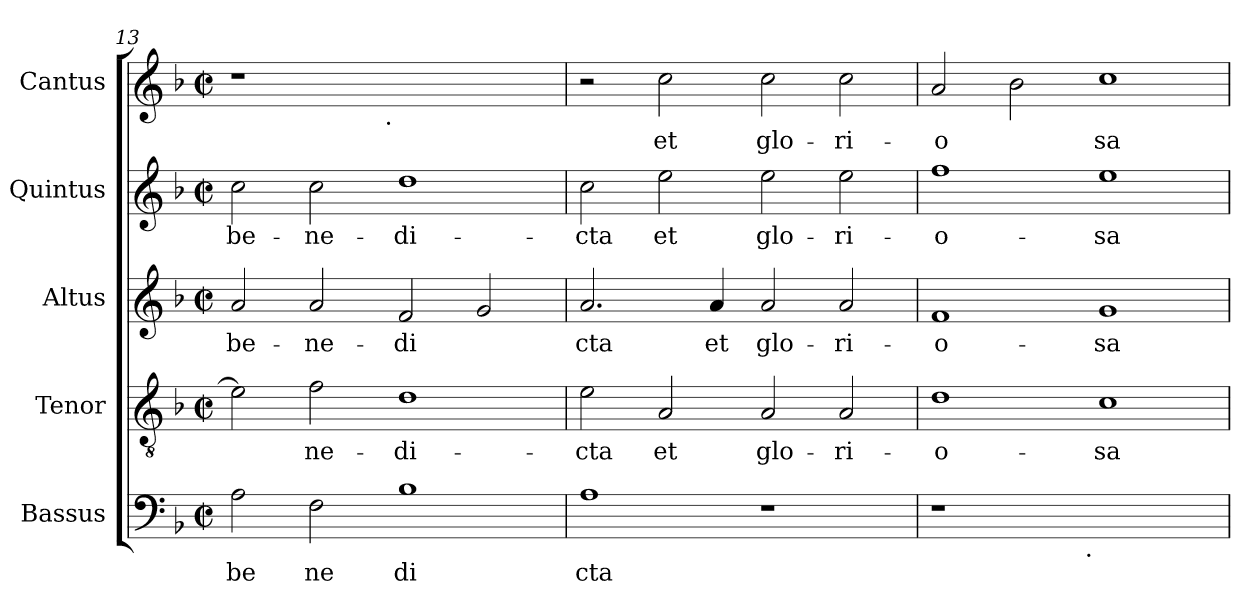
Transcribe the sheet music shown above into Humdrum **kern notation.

**kern	**text	**kern	**text	**kern	**text	**kern	**text	**kern	**text
*part5	*part5	*part4	*part4	*part3	*part3	*part2	*part2	*part1	*part1
*staff5	*staff5	*staff4	*staff4	*staff3	*staff3	*staff2	*staff2	*staff1	*staff1
*I"Bassus	*	*I"Tenor	*	*I"Altus	*	*I"Quintus	*	*I"Cantus	*
!!LO:PB:g=z
*clefF4	*	*clefGv2	*	*clefG2	*	*clefG2	*	*clefG2	*
*k[b-]	*	*k[b-]	*	*k[b-]	*	*k[b-]	*	*k[b-]	*
*F:	*	*F:	*	*F:	*	*F:	*	*F:	*
*M2/2	*	*M2/2	*	*M2/2	*	*M2/2	*	*M2/2	*
*met(c|)	*	*met(c|)	*	*met(c|)	*	*met(c|)	*	*met(c|)	*
=13	=13	=13	=13	=13	=13	=13	=13	=13	=13
!	!LO:LY:b:cj	!	!LO:LY:b:cj	!	!LO:LY:b:cj	!	!LO:LY:b:cj	!	!
*	*	*	*	*	*	*	*	*^	*
2A\	be	2e\]	--	2a/	be-	2cc\	be-	1r	2ryy	.
!	!LO:LY:b:cj	!	!LO:LY:b:cj	!	!LO:LY:b:cj	!	!LO:LY:b:cj	!	!	!
2F\	ne	2f\	-ne-	2a/	-ne-	2cc\	-ne-	.	4...ryy	.
!	!	!	!	!	!	!	!	!	!LO:TX:b:t=.	!
.	.	.	.	.	.	.	.	.	1ryy	.
!	!LO:LY:b:cj	!	!LO:LY:b:cj	!	!LO:LY:b:cj	!	!LO:LY:b:cj	!	!	!
1B-	di	1d	-di-	2f/	-di-	1dd	-di-	1ryy	.	.
!	!	!	!	!	!LO:LY:b:cj	!	!	!	!	!
.	.	.	.	2g/	--	.	.	.	.	.
.	.	.	.	.	.	.	.	.	32ryy	.
=14	=14	=14	=14	=14	=14	=14	=14	=14	=14	=14
!	!LO:LY:b:cj	!	!LO:LY:b:cj	!	!LO:LY:b:cj	!	!LO:LY:b:cj	!	!	!
*	*	*	*	*	*	*	*	*v	*v	*
1A	cta	2e\	-cta	2.a/	-cta	2cc\	-cta	2r	.
!	!	!	!LO:LY:b:cj	!	!	!	!LO:LY:b:cj	!	!LO:LY:b:cj
.	.	2A/	et	.	.	2ee\	et	2cc\	et
!	!	!	!	!	!LO:LY:b:cj	!	!	!	!
.	.	.	.	4a/	et	.	.	.	.
!	!	!	!LO:LY:b:cj	!	!LO:LY:b:cj	!	!LO:LY:b:cj	!	!LO:LY:b:cj
1r	.	2A/	glo-	2a/	glo-	2ee\	glo-	2cc\	glo-
!	!	!	!LO:LY:b:cj	!	!LO:LY:b:cj	!	!LO:LY:b:cj	!	!LO:LY:b:cj
.	.	2A/	-ri-	2a/	-ri-	2ee\	-ri-	2cc\	-ri-
=15	=15	=15	=15	=15	=15	=15	=15	=15	=15
!	!	!	!LO:LY:b:cj	!	!LO:LY:b:cj	!	!LO:LY:b:cj	!	!LO:LY:b:cj
*^	*	*	*	*	*	*	*	*	*
1r	2ryy	.	1d	-o-	1f	-o-	1ff	-o-	2a/	-o-
!	!	!	!	!	!	!	!	!	!	!LO:LY:b:cj
.	4...ryy	.	.	.	.	.	.	.	2b-\	--
!	!LO:TX:b:t=.	!	!	!	!	!	!	!	!	!
.	1ryy	.	.	.	.	.	.	.	.	.
!	!	!	!	!LO:LY:b:cj	!	!LO:LY:b:cj	!	!LO:LY:b:cj	!	!LO:LY:b:cj
1ryy	.	.	1c	-sa	1g	-sa	1ee	-sa	1cc	-sa
.	32ryy	.	.	.	.	.	.	.	.	.
*v	*v	*	*	*	*	*	*	*	*	*
=	=	=	=	=	=	=	=	=	=
*-	*-	*-	*-	*-	*-	*-	*-	*-	*-
